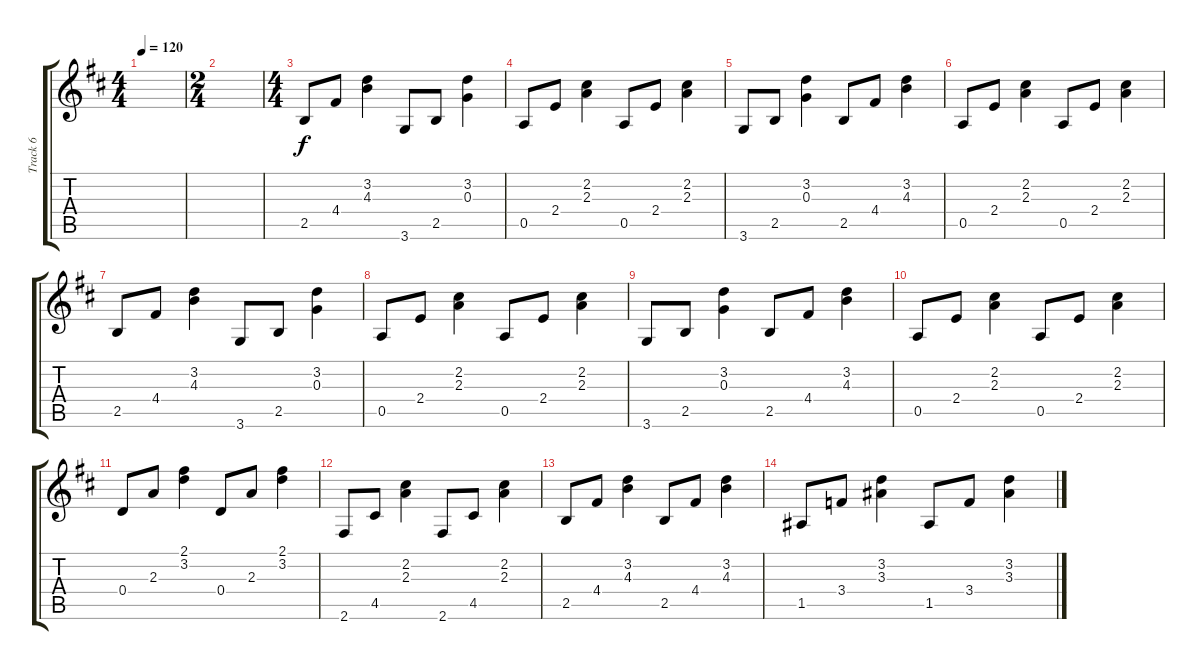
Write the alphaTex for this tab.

\track ("Track 6" "Track 6") {instrument acousticguitarsteel}
\staff {score tabs}
\tuning (E4 B3 G3 D3 A2 E2) {hide}
\ts (4 4)
\tempo 120
\clef g2
\ks d
|
\ts (2 4)
|
\ts (4 4)
2.5.8 4.4.8 (3.2 4.3).4 3.6.8 2.5.8 (3.2 0.3).4 |
0.5.8 2.4.8 (2.2 2.3).4 0.5.8 2.4.8 (2.2 2.3).4 |
3.6.8 2.5.8 (3.2 0.3).4 2.5.8 4.4.8 (3.2 4.3).4 |
0.5.8 2.4.8 (2.2 2.3).4 0.5.8 2.4.8 (2.2 2.3).4 |
2.5.8 4.4.8 (3.2 4.3).4 3.6.8 2.5.8 (3.2 0.3).4 |
0.5.8 2.4.8 (2.2 2.3).4 0.5.8 2.4.8 (2.2 2.3).4 |
3.6.8 2.5.8 (3.2 0.3).4 2.5.8 4.4.8 (3.2 4.3).4 |
0.5.8 2.4.8 (2.2 2.3).4 0.5.8 2.4.8 (2.2 2.3).4 |
0.4.8 2.3.8 (2.1 3.2).4 0.4.8 2.3.8 (2.1 3.2).4 |
2.6.8 4.5.8 (2.2 2.3).4 2.6.8 4.5.8 (2.2 2.3).4 |
2.5.8 4.4.8 (3.2 4.3).4 2.5.8 4.4.8 (3.2 4.3).4 |
1.5.8 3.4.8 (3.2 3.3).4 1.5.8 3.4.8 (3.2 3.3).4
